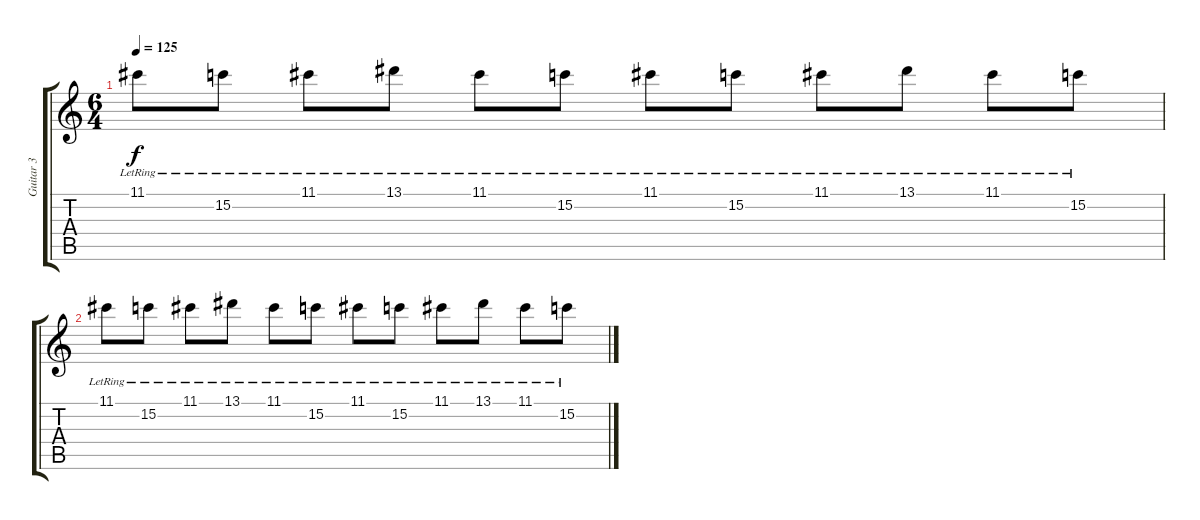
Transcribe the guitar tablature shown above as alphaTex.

\track ("Guitar 3" "Guitar 3") {instrument distortionguitar}
\staff {score tabs}
\tuning (D4 A3 F3 C3 G2 C2) {hide}
\ts (6 4)
\tempo 125
\clef g2
\ks c
11.1{lr}.8{dy f} 15.2{lr}.8 11.1{lr}.8 13.1{lr}.8 11.1{lr}.8 15.2{lr}.8 11.1{lr}.8 15.2{lr}.8 11.1{lr}.8 13.1{lr}.8 11.1{lr}.8 15.2{lr}.8 |
11.1{lr}.8 15.2{lr}.8 11.1{lr}.8 13.1{lr}.8 11.1{lr}.8 15.2{lr}.8 11.1{lr}.8 15.2{lr}.8 11.1{lr}.8 13.1{lr}.8 11.1{lr}.8 15.2{lr}.8
